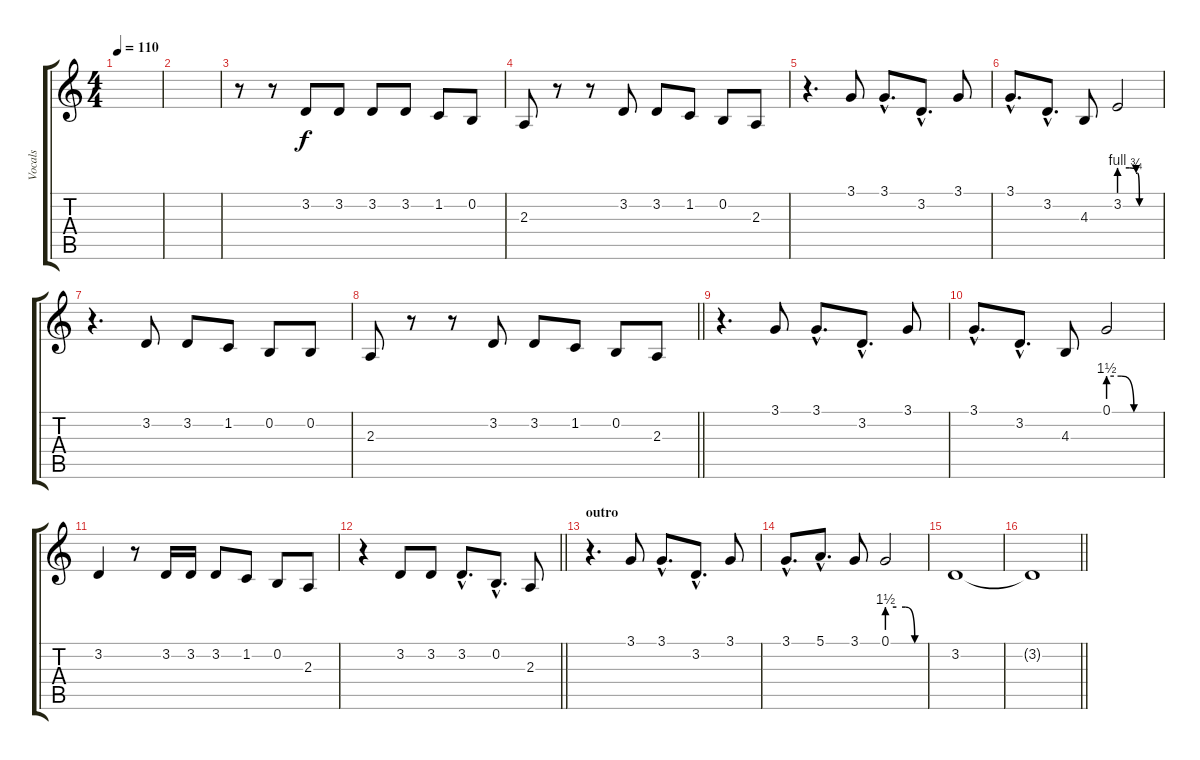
\track ("Vocals" "Vocals") {instrument clarinet}
\staff {score tabs}
\tuning (E4 B3 G3 D3 A2 E2) {hide}
\ts (4 4)
\tempo 110
\clef g2
\ks c
|
|
r.8 r.8 3.2.8 3.2.8 3.2.8 3.2.8 1.2.8 0.2.8 |
2.3.8 r.8 r.8 3.2.8 3.2.8 1.2.8 0.2.8 2.3.8 |
r.4{d} 3.1.8 3.1{hac}.8{d} 3.2{hac}.8{d} 3.1.8 |
3.1{hac}.8{d} 3.2{hac}.8{d} 4.3.8 3.2{be (custom 0 4 15 4 25 3 27 3 30 0 60 0)}.2 |
r.4{d} 3.2.8 3.2.8 1.2.8 0.2.8 0.2.8 |
\barLineRight lightlight
2.3.8 r.8 r.8 3.2.8 3.2.8 1.2.8 0.2.8 2.3.8 |
r.4{d} 3.1.8 3.1{hac}.8{d} 3.2{hac}.8{d} 3.1.8 |
3.1{hac}.8{d} 3.2{hac}.8{d} 4.3.8 0.1{be (custom 0 6 15 6 30 0 60 0)}.2 |
3.2.4 r.8 3.2.16 3.2.16 3.2.8 1.2.8 0.2.8 2.3.8 |
\barLineRight lightlight
r.4 3.2.8 3.2.8 3.2{hac}.8{d} 0.2{hac}.8{d} 2.3.8 |
\section ("" "outro")
r.4{d} 3.1.8 3.1{hac}.8{d} 3.2{hac}.8{d} 3.1.8 |
3.1{hac}.8{d} 5.1{hac}.8{d} 3.1.8 0.1{be (custom 0 6 15 6 30 6 45 0 60 0)}.2 |
3.2.1 |
\barLineRight lightlight
3.2{t}.1
